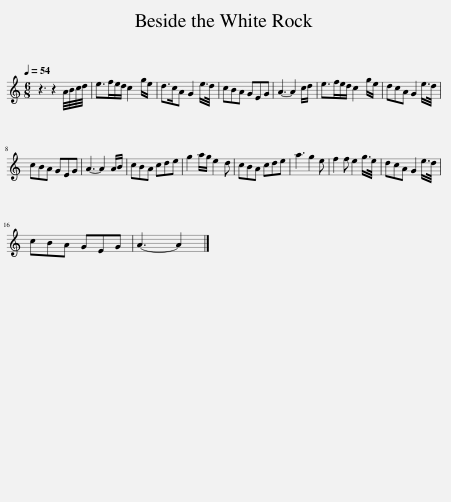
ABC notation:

X:1
L:1/8
Q:1/4=54
M:6/8
I:linebreak $
K:C
V:1 treble
V:1
 z3 z2 A/4B/4c/4d/4 | e>fe/d/ c2 g/e/ | d>cA G2 e/>d/ | cBA GEG | A3- A2 c/d/ | %5
 e>fe/d/ c2 g/e/ | dcA G2 e/>d/ |$ cBA GEG | A3- A2 A/B/ | cBA cde | %10
 g2 a/g/ e2 d | cBA cde | a3 g2 e | f2 f e2 g/>e/ | dcA G2 e/>d/ |$ %15
 cBA GEG | A3- A2 |] %17
